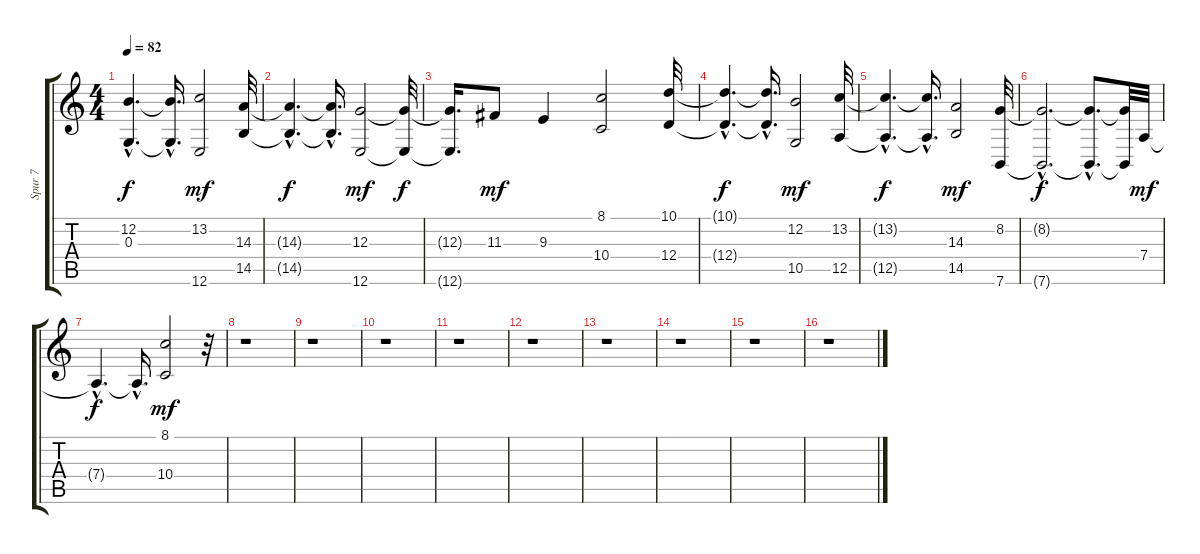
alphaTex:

\track ("Spur 7" "Spur 7") {instrument pad1newage}
\staff {score tabs}
\tuning (E4 B3 G3 D3 A2 E2) {hide}
\ts (4 4)
\tempo 82
\clef g2
\ks c
(12.2{hac t} 0.3{hac t}).4{d dy f} (12.2{hac t} 0.3{hac t}).16{d} (13.2 12.6).2{dy mf} (14.3 14.5).32 |
(14.3{hac t} 14.5{hac t}).4{d dy f} (14.3{t} 14.5{hac t}).16{d} (12.3 12.6).2{dy mf} (12.3{t} 12.6{t}).32{dy f} |
(12.3{t} 12.6{t}).16{d} 11.3.8{dy mf} 9.3.4 (8.1 10.4).2 (10.1 12.4).32 |
(10.1{hac t} 12.4{hac t}).4{d dy f} (10.1{hac t} 12.4{hac t}).16{d} (12.2 10.5).2{dy mf} (13.2 12.5).32 |
(13.2{hac t} 12.5{hac t}).4{d dy f} (13.2{hac t} 12.5{hac t}).16{d} (14.3 14.5).2{dy mf} (8.2 7.6).32 |
(8.2{hac t} 7.6{hac t}).2{d dy f} (8.2{hac t} 7.6{hac t}).8{d} (8.2{t} 7.6{t}).32 7.4.32{dy mf} |
7.4{hac t}.4{d dy f} 7.4{hac t}.16{d} (8.1 10.4).2{dy mf} r.32 |
r.1 |
r.1 |
r.1 |
r.1 |
r.1 |
r.1 |
r.1 |
r.1 |
r.1
